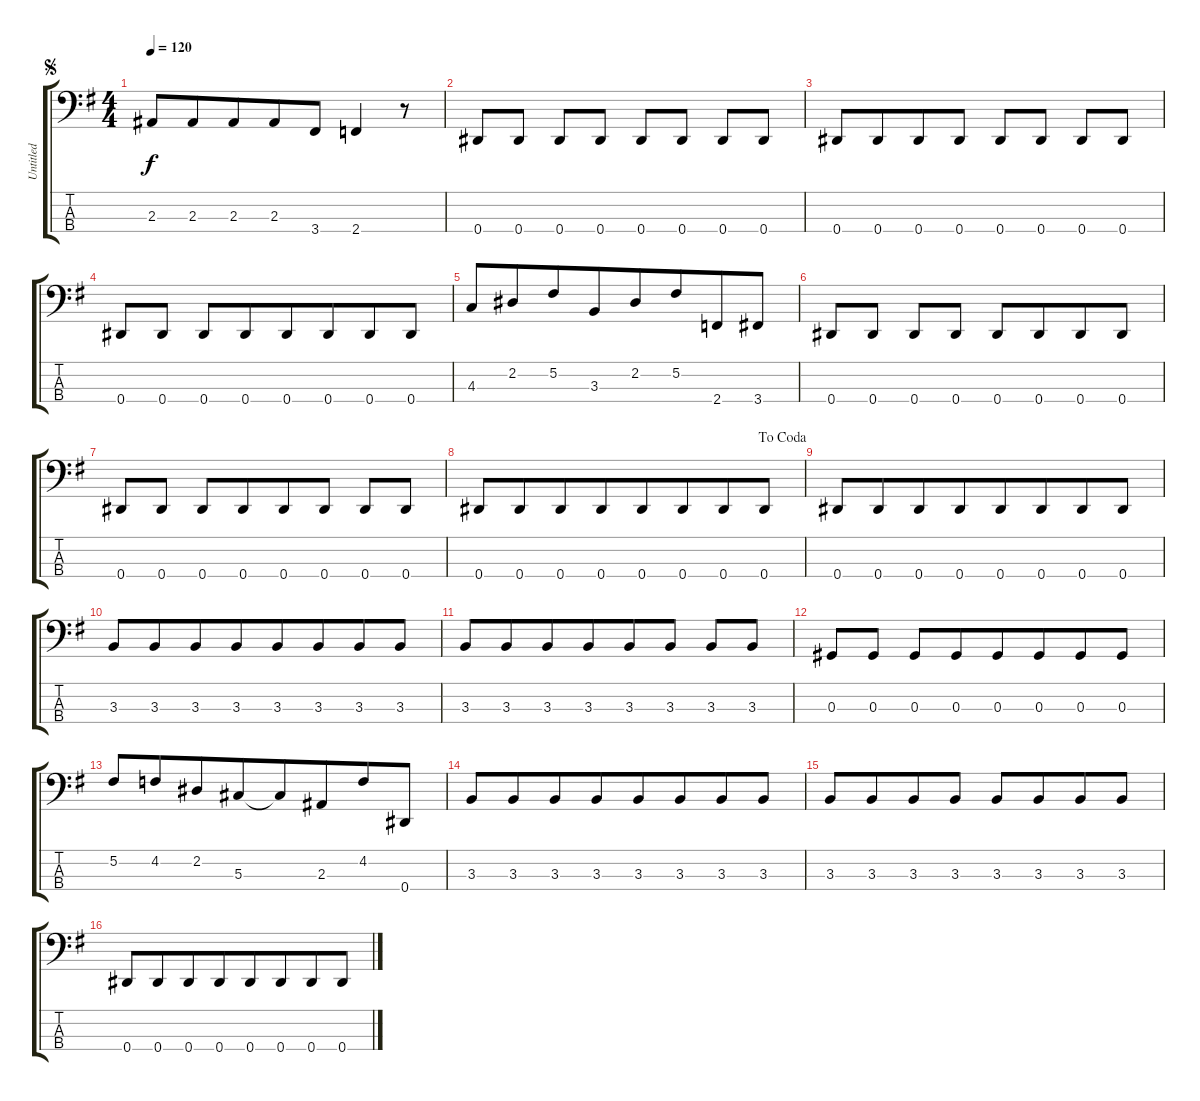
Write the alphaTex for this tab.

\track ("Untitled" "Untitled") {instrument electricbassfinger}
\staff {score tabs}
\tuning (Gb2 Db2 Ab1 Eb1) {hide}
\ts (4 4)
\jump segno
\tempo 120
\clef f4
\ks g
2.3{t}.8{dy f beam merge} 2.3.8{beam merge} 2.3.8{beam merge} 2.3.8{beam merge} 3.4.8{beam merge} 2.4.4{beam merge} r.8 |
0.4.8 0.4.8 0.4.8{beam merge} 0.4.8 0.4.8 0.4.8 0.4.8 0.4.8 |
0.4.8 0.4.8{beam merge} 0.4.8 0.4.8 0.4.8 0.4.8 0.4.8 0.4.8 |
0.4.8 0.4.8 0.4.8 0.4.8{beam merge} 0.4.8 0.4.8{beam merge} 0.4.8{beam merge} 0.4.8 |
4.3.8{beam merge} 2.2.8{beam merge} 5.2.8{beam merge} 3.3.8{beam merge} 2.2.8{beam merge} 5.2.8{beam merge} 2.4.8 3.4.8 |
0.4.8 0.4.8 0.4.8 0.4.8 0.4.8{beam merge} 0.4.8{beam merge} 0.4.8{beam merge} 0.4.8 |
0.4.8{beam merge} 0.4.8 0.4.8{beam merge} 0.4.8{beam merge} 0.4.8{beam merge} 0.4.8 0.4.8{beam merge} 0.4.8 |
\jump dacoda
0.4.8{beam merge} 0.4.8{beam merge} 0.4.8{beam merge} 0.4.8{beam merge} 0.4.8{beam merge} 0.4.8{beam merge} 0.4.8 0.4.8 |
0.4.8 0.4.8{beam merge} 0.4.8{beam merge} 0.4.8{beam merge} 0.4.8{beam merge} 0.4.8{beam merge} 0.4.8{beam merge} 0.4.8 |
3.3.8{beam merge} 3.3.8{beam merge} 3.3.8{beam merge} 3.3.8{beam merge} 3.3.8 3.3.8{beam merge} 3.3.8{beam merge} 3.3.8 |
3.3.8{beam merge} 3.3.8{beam merge} 3.3.8 3.3.8{beam merge} 3.3.8{beam merge} 3.3.8 3.3.8{beam merge} 3.3.8 |
0.3.8{beam merge} 0.3.8 0.3.8{beam merge} 0.3.8{beam merge} 0.3.8{beam merge} 0.3.8{beam merge} 0.3.8 0.3.8 |
5.2.8{beam merge} 4.2.8{beam merge} 2.2.8 5.3.8{beam merge} 5.3{t}.8{beam merge} 2.3.8{beam merge} 4.2.8{beam merge} 0.4.8 |
3.3.8{beam merge} 3.3.8{beam merge} 3.3.8{beam merge} 3.3.8{beam merge} 3.3.8{beam merge} 3.3.8{beam merge} 3.3.8{beam merge} 3.3.8 |
3.3.8{beam merge} 3.3.8{beam merge} 3.3.8{beam merge} 3.3.8 3.3.8{beam merge} 3.3.8{beam merge} 3.3.8{beam merge} 3.3.8 |
0.4.8{beam merge} 0.4.8{beam merge} 0.4.8{beam merge} 0.4.8{beam merge} 0.4.8{beam merge} 0.4.8{beam merge} 0.4.8{beam merge} 0.4.8
